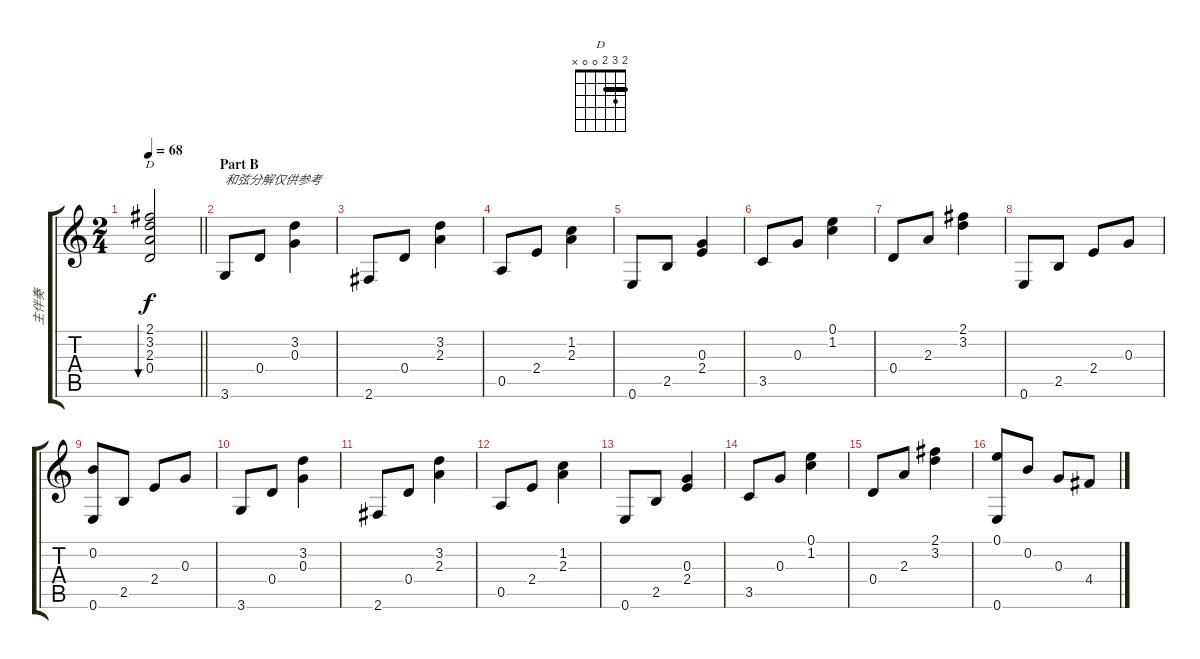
\track ("主伴奏" "主伴奏") {instrument acousticguitarsteel}
\staff {score tabs}
\tuning (E4 B3 G3 D3 A2 E2) {hide}
\chord ("D" 2 3 2 0 0 x) {barre 2}
\ts (2 4)
\tempo 68
\clef g2
\barLineRight lightlight
\ks c
(2.1 3.2 2.3 0.4).2{bu 60 ch "D" dy f} |
\section ("" "Part B")
3.6.8{txt "和弦分解仅供参考"} 0.4.8 (3.2 0.3).4 |
2.6.8 0.4.8 (3.2 2.3).4 |
0.5.8 2.4.8 (1.2 2.3).4 |
0.6.8 2.5.8 (0.3 2.4).4 |
3.5.8 0.3.8 (0.1 1.2).4 |
0.4.8 2.3.8 (2.1 3.2).4 |
0.6.8 2.5.8 2.4.8 0.3.8 |
(0.2 0.6).8 2.5.8 2.4.8 0.3.8 |
3.6.8 0.4.8 (3.2 0.3).4 |
2.6.8 0.4.8 (3.2 2.3).4 |
0.5.8 2.4.8 (1.2 2.3).4 |
0.6.8 2.5.8 (0.3 2.4).4 |
3.5.8 0.3.8 (0.1 1.2).4 |
0.4.8 2.3.8 (2.1 3.2).4 |
(0.1 0.6).8 0.2.8 0.3.8 4.4.8
